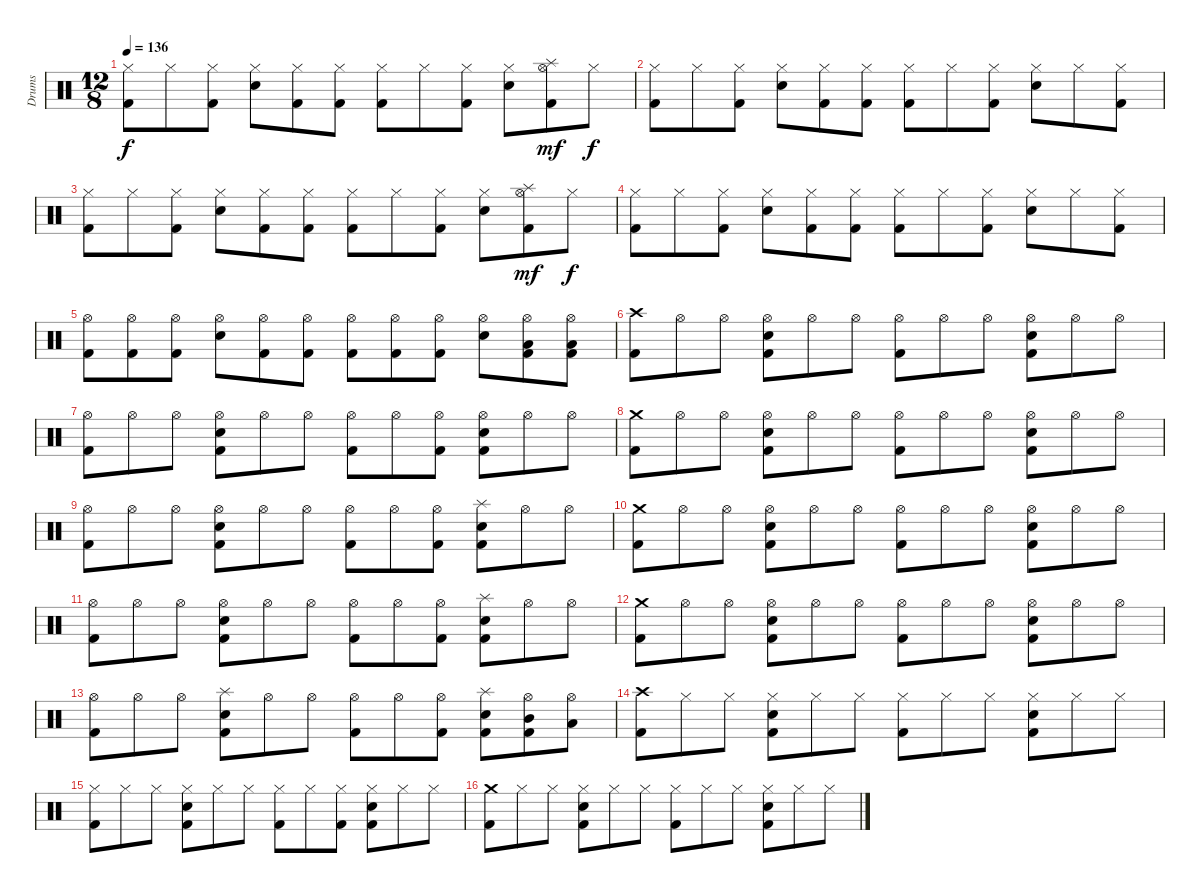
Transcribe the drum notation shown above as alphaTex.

\track ("Drums" "Drums") {instrument percussion}
\staff {score}
\articulation defaults
\ts (12 8)
\tempo 136
\clef neutral
\ks c
("Hi-Hat (closed)" "Kick (hit) 2").8{dy f} "Hi-Hat (closed)".8 ("Hi-Hat (closed)" "Kick (hit) 2").8 ("Hi-Hat (closed)" "Snare (hit) 2").8 ("Hi-Hat (closed)" "Kick (hit) 2").8 ("Hi-Hat (closed)" "Kick (hit) 2").8 ("Hi-Hat (closed)" "Kick (hit) 2").8 "Hi-Hat (closed)".8 ("Hi-Hat (closed)" "Kick (hit) 2").8 ("Hi-Hat (closed)" "Snare (hit) 2").8 ("Hi-Hat (open)" "Splash (hit)" "Kick (hit) 2").8{dy mf} "Hi-Hat (closed)".8{dy f} |
("Hi-Hat (closed)" "Kick (hit) 2").8 "Hi-Hat (closed)".8 ("Hi-Hat (closed)" "Kick (hit) 2").8 ("Hi-Hat (closed)" "Snare (hit) 2").8 ("Hi-Hat (closed)" "Kick (hit) 2").8 ("Hi-Hat (closed)" "Kick (hit) 2").8 ("Hi-Hat (closed)" "Kick (hit) 2").8 "Hi-Hat (closed)".8 ("Hi-Hat (closed)" "Kick (hit) 2").8 ("Hi-Hat (closed)" "Snare (hit) 2").8 "Hi-Hat (closed)".8 ("Hi-Hat (closed)" "Kick (hit) 2").8 |
("Hi-Hat (closed)" "Kick (hit) 2").8 "Hi-Hat (closed)".8 ("Hi-Hat (closed)" "Kick (hit) 2").8 ("Hi-Hat (closed)" "Snare (hit) 2").8 ("Hi-Hat (closed)" "Kick (hit) 2").8 ("Hi-Hat (closed)" "Kick (hit) 2").8 ("Hi-Hat (closed)" "Kick (hit) 2").8 "Hi-Hat (closed)".8 ("Hi-Hat (closed)" "Kick (hit) 2").8 ("Hi-Hat (closed)" "Snare (hit) 2").8 ("Hi-Hat (open)" "Splash (hit)" "Kick (hit) 2").8{dy mf} "Hi-Hat (closed)".8{dy f} |
("Hi-Hat (closed)" "Kick (hit) 2").8 "Hi-Hat (closed)".8 ("Hi-Hat (closed)" "Kick (hit) 2").8 ("Hi-Hat (closed)" "Snare (hit) 2").8 ("Hi-Hat (closed)" "Kick (hit) 2").8 ("Hi-Hat (closed)" "Kick (hit) 2").8 ("Hi-Hat (closed)" "Kick (hit) 2").8 "Hi-Hat (closed)".8 ("Hi-Hat (closed)" "Kick (hit) 2").8 ("Hi-Hat (closed)" "Snare (hit) 2").8 "Hi-Hat (closed)".8 ("Hi-Hat (closed)" "Kick (hit) 2").8 |
("Hi-Hat (open)" "Kick (hit) 2").8 ("Hi-Hat (open)" "Kick (hit) 2").8 ("Hi-Hat (open)" "Kick (hit) 2").8 ("Hi-Hat (open)" "Snare (hit) 2").8 ("Hi-Hat (open)" "Kick (hit) 2").8 ("Hi-Hat (open)" "Kick (hit) 2").8 ("Hi-Hat (open)" "Kick (hit) 2").8 ("Hi-Hat (open)" "Kick (hit) 2").8 ("Hi-Hat (open)" "Kick (hit) 2").8 ("Hi-Hat (open)" "Snare (hit) 2").8 ("Hi-Hat (open)" "Low Tom (hit)" "Kick (hit) 2").8 ("Hi-Hat (open)" "Low Floor Tom (hit)" "Kick (hit) 2").8 |
("Crash high (hit)" "Kick (hit) 2").8 "Hi-Hat (open)".8 "Hi-Hat (open)".8 ("Hi-Hat (open)" "Snare (hit) 2" "Kick (hit) 2").8 "Hi-Hat (open)".8 "Hi-Hat (open)".8 ("Hi-Hat (open)" "Kick (hit) 2").8 "Hi-Hat (open)".8 "Hi-Hat (open)".8 ("Hi-Hat (open)" "Snare (hit) 2" "Kick (hit) 2").8 "Hi-Hat (open)".8 "Hi-Hat (open)".8 |
("Hi-Hat (open)" "Kick (hit) 2").8 "Hi-Hat (open)".8 "Hi-Hat (open)".8 ("Hi-Hat (open)" "Snare (hit) 2" "Kick (hit) 2").8 "Hi-Hat (open)".8 "Hi-Hat (open)".8 ("Hi-Hat (open)" "Kick (hit) 2").8 "Hi-Hat (open)".8 ("Hi-Hat (open)" "Kick (hit) 2").8 ("Hi-Hat (open)" "Snare (hit) 2" "Kick (hit) 2").8 "Hi-Hat (open)".8 "Hi-Hat (open)".8 |
("Crash medium (hit)" "Kick (hit) 2").8 "Hi-Hat (open)".8 "Hi-Hat (open)".8 ("Hi-Hat (open)" "Snare (hit) 2" "Kick (hit) 2").8 "Hi-Hat (open)".8 "Hi-Hat (open)".8 ("Hi-Hat (open)" "Kick (hit) 2").8 "Hi-Hat (open)".8 "Hi-Hat (open)".8 ("Hi-Hat (open)" "Snare (hit) 2" "Kick (hit) 2").8 "Hi-Hat (open)".8 "Hi-Hat (open)".8 |
("Hi-Hat (open)" "Kick (hit) 2").8 "Hi-Hat (open)".8 "Hi-Hat (open)".8 ("Hi-Hat (open)" "Snare (hit) 2" "Kick (hit) 2").8 "Hi-Hat (open)".8 "Hi-Hat (open)".8 ("Hi-Hat (open)" "Kick (hit) 2").8 "Hi-Hat (open)".8 ("Hi-Hat (open)" "Kick (hit) 2").8 ("Splash (hit)" "Snare (hit) 2" "Kick (hit) 2").8 "Hi-Hat (open)".8 "Hi-Hat (open)".8 |
("Crash medium (hit)" "Kick (hit) 2").8 "Hi-Hat (open)".8 "Hi-Hat (open)".8 ("Hi-Hat (open)" "Snare (hit) 2" "Kick (hit) 2").8 "Hi-Hat (open)".8 "Hi-Hat (open)".8 ("Hi-Hat (open)" "Kick (hit) 2").8 "Hi-Hat (open)".8 "Hi-Hat (open)".8 ("Hi-Hat (open)" "Snare (hit) 2" "Kick (hit) 2").8 "Hi-Hat (open)".8 "Hi-Hat (open)".8 |
("Hi-Hat (open)" "Kick (hit) 2").8 "Hi-Hat (open)".8 "Hi-Hat (open)".8 ("Hi-Hat (open)" "Snare (hit) 2" "Kick (hit) 2").8 "Hi-Hat (open)".8 "Hi-Hat (open)".8 ("Hi-Hat (open)" "Kick (hit) 2").8 "Hi-Hat (open)".8 ("Hi-Hat (open)" "Kick (hit) 2").8 ("Splash (hit)" "Snare (hit) 2" "Kick (hit) 2").8 "Hi-Hat (open)".8 "Hi-Hat (open)".8 |
("Crash medium (hit)" "Kick (hit) 2").8 "Hi-Hat (open)".8 "Hi-Hat (open)".8 ("Hi-Hat (open)" "Snare (hit) 2" "Kick (hit) 2").8 "Hi-Hat (open)".8 "Hi-Hat (open)".8 ("Hi-Hat (open)" "Kick (hit) 2").8 "Hi-Hat (open)".8 "Hi-Hat (open)".8 ("Hi-Hat (open)" "Snare (hit) 2" "Kick (hit) 2").8 "Hi-Hat (open)".8 "Hi-Hat (open)".8 |
("Hi-Hat (open)" "Kick (hit) 2").8 "Hi-Hat (open)".8 "Hi-Hat (open)".8 ("Splash (hit)" "Snare (hit) 2" "Kick (hit) 2").8 "Hi-Hat (open)".8 "Hi-Hat (open)".8 ("Hi-Hat (open)" "Kick (hit) 2").8 "Hi-Hat (open)".8 ("Hi-Hat (open)" "Kick (hit) 2").8 ("Splash (hit)" "Snare (hit) 2" "Kick (hit) 2").8 ("Hi-Hat (open)" "Mid Tom (hit)" "Kick (hit) 2").8 ("Hi-Hat (open)" "Low Tom (hit)").8 |
("Crash high (hit)" "Kick (hit) 2").8 "Hi-Hat (closed)".8 "Hi-Hat (closed)".8 ("Hi-Hat (closed)" "Snare (hit) 2" "Kick (hit) 2").8 "Hi-Hat (closed)".8 "Hi-Hat (closed)".8 ("Hi-Hat (closed)" "Kick (hit) 2").8 "Hi-Hat (closed)".8 "Hi-Hat (closed)".8 ("Hi-Hat (closed)" "Snare (hit) 2" "Kick (hit) 2").8 "Hi-Hat (closed)".8 "Hi-Hat (closed)".8 |
("Hi-Hat (closed)" "Kick (hit) 2").8 "Hi-Hat (closed)".8 "Hi-Hat (closed)".8 ("Hi-Hat (closed)" "Snare (hit) 2" "Kick (hit) 2").8 "Hi-Hat (closed)".8 "Hi-Hat (closed)".8 ("Hi-Hat (closed)" "Kick (hit) 2").8 "Hi-Hat (closed)".8 ("Hi-Hat (closed)" "Kick (hit) 2").8 ("Hi-Hat (closed)" "Snare (hit) 2" "Kick (hit) 2").8 "Hi-Hat (closed)".8 "Hi-Hat (closed)".8 |
("Crash medium (hit)" "Kick (hit) 2").8 "Hi-Hat (closed)".8 "Hi-Hat (closed)".8 ("Hi-Hat (closed)" "Snare (hit) 2" "Kick (hit) 2").8 "Hi-Hat (closed)".8 "Hi-Hat (closed)".8 ("Hi-Hat (closed)" "Kick (hit) 2").8 "Hi-Hat (closed)".8 "Hi-Hat (closed)".8 ("Hi-Hat (closed)" "Snare (hit) 2" "Kick (hit) 2").8 "Hi-Hat (closed)".8 "Hi-Hat (closed)".8
